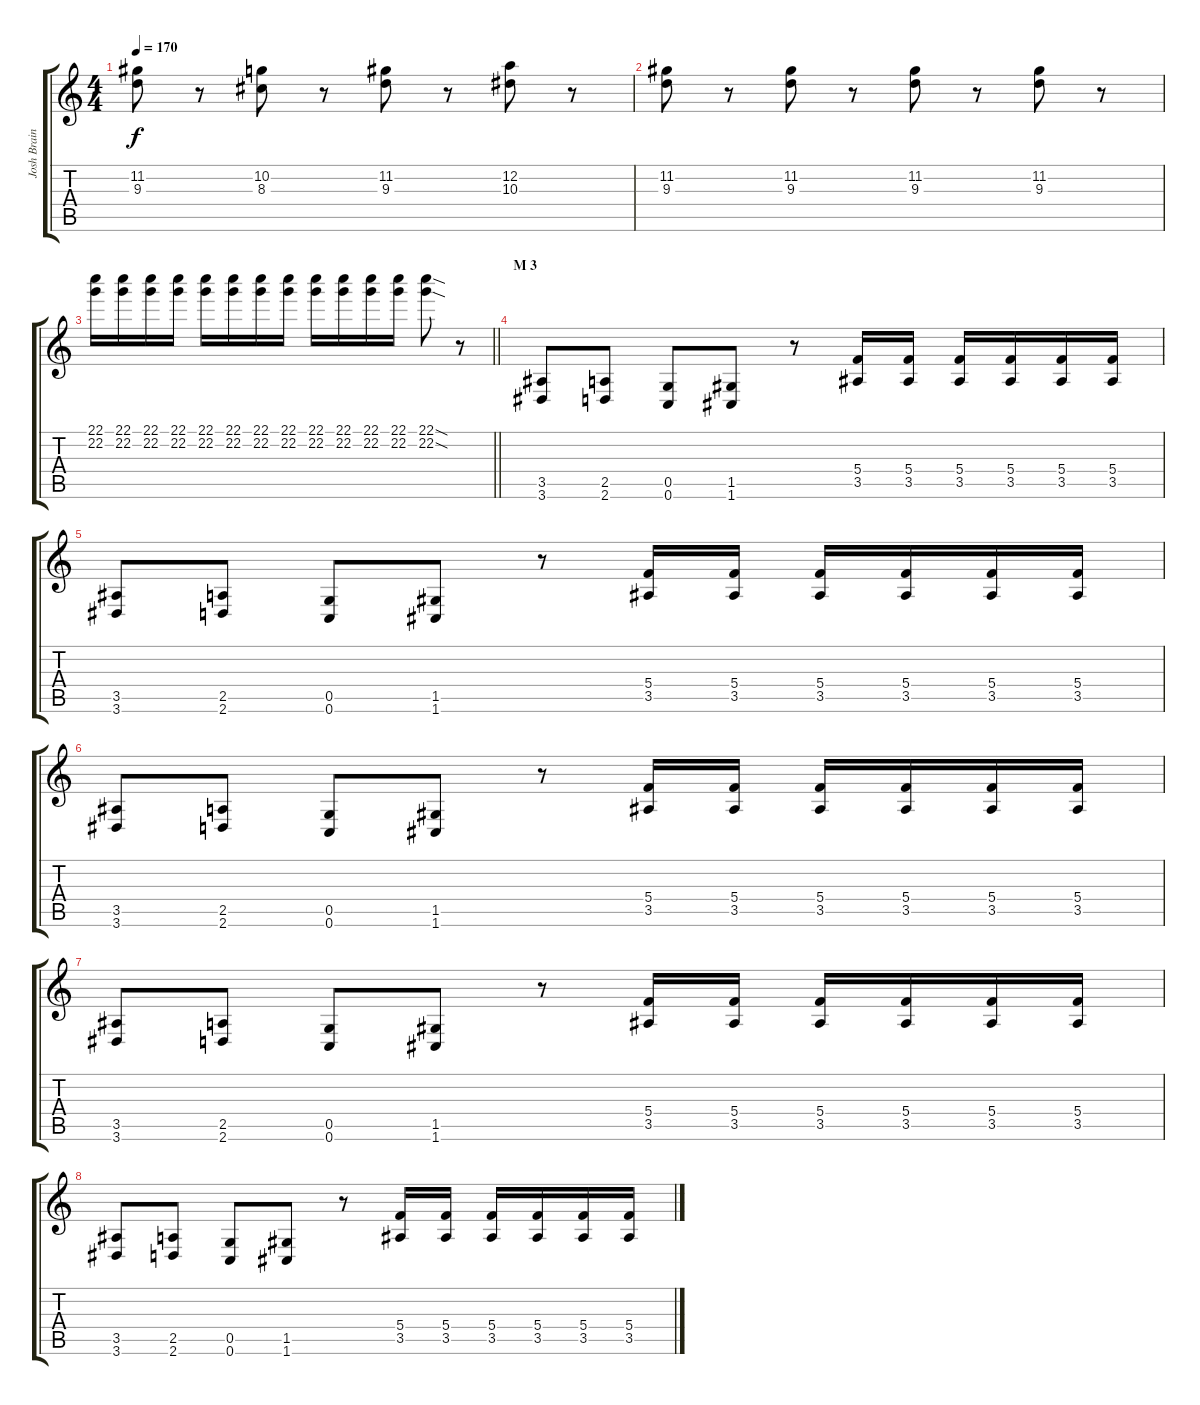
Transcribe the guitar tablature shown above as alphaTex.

\track ("Josh Brainard" "Josh Brain") {instrument distortionguitar}
\staff {score tabs}
\tuning (D4 A3 F3 C3 G2 C2) {hide}
\ts (4 4)
\tempo 170
\clef g2
\ks c
(11.2 9.3).8{dy f} r.8 (10.2 8.3).8 r.8 (11.2 9.3).8 r.8 (12.2 10.3).8 r.8 |
(11.2 9.3).8 r.8 (11.2 9.3).8 r.8 (11.2 9.3).8 r.8 (11.2 9.3).8 r.8 |
\barLineRight lightlight
(22.1 22.2).16 (22.1 22.2).16 (22.1 22.2).16 (22.1 22.2).16 (22.1 22.2).16 (22.1 22.2).16 (22.1 22.2).16 (22.1 22.2).16 (22.1 22.2).16 (22.1 22.2).16 (22.1 22.2).16 (22.1 22.2).16 (22.1{sod} 22.2{sod}).8 r.8 |
\section ("" "M 3")
(3.5 3.6).8{volume 10 instrument distortionguitar} (2.5 2.6).8 (0.5 0.6).8 (1.5 1.6).8 r.8 (5.4 3.5).16 (5.4 3.5).16 (5.4 3.5).16 (5.4 3.5).16 (5.4 3.5).16 (5.4 3.5).16 |
(3.5 3.6).8 (2.5 2.6).8 (0.5 0.6).8 (1.5 1.6).8 r.8 (5.4 3.5).16 (5.4 3.5).16 (5.4 3.5).16 (5.4 3.5).16 (5.4 3.5).16 (5.4 3.5).16 |
(3.5 3.6).8 (2.5 2.6).8 (0.5 0.6).8 (1.5 1.6).8 r.8 (5.4 3.5).16 (5.4 3.5).16 (5.4 3.5).16 (5.4 3.5).16 (5.4 3.5).16 (5.4 3.5).16 |
(3.5 3.6).8 (2.5 2.6).8 (0.5 0.6).8 (1.5 1.6).8 r.8 (5.4 3.5).16 (5.4 3.5).16 (5.4 3.5).16 (5.4 3.5).16 (5.4 3.5).16 (5.4 3.5).16 |
(3.5 3.6).8 (2.5 2.6).8 (0.5 0.6).8 (1.5 1.6).8 r.8 (5.4 3.5).16 (5.4 3.5).16 (5.4 3.5).16 (5.4 3.5).16 (5.4 3.5).16 (5.4 3.5).16
